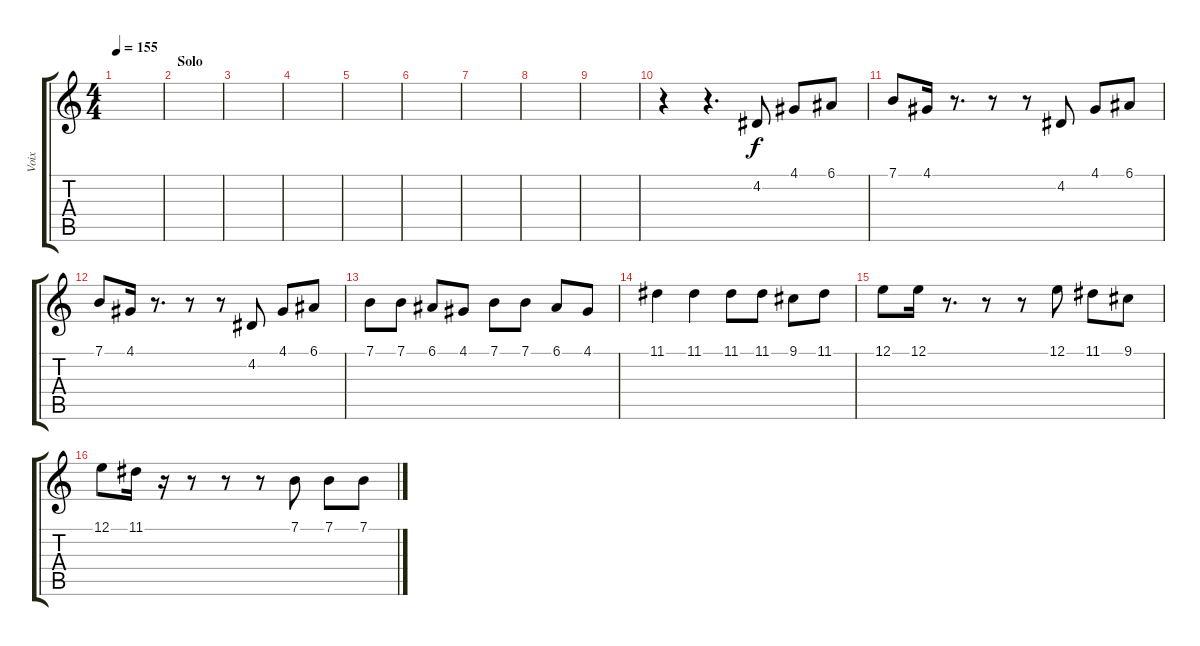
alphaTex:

\track ("Voix" "Voix") {instrument clarinet}
\staff {score tabs}
\tuning (E4 B3 G3 D3 A2 E2) {hide}
\ts (4 4)
\tempo 155
\clef g2
\ks c
|
\section ("" "Solo")
|
|
|
|
|
|
|
|
r.4 r.4{d} 4.2.8 4.1.8 6.1.8 |
\section ("" "")
7.1.8 4.1.16 r.8{d} r.8 r.8 4.2.8 4.1.8 6.1.8 |
7.1.8 4.1.16 r.8{d} r.8 r.8 4.2.8 4.1.8 6.1.8 |
7.1.8 7.1.8 6.1.8 4.1.8 7.1.8 7.1.8 6.1.8 4.1.8 |
11.1.4 11.1.4 11.1.8 11.1.8 9.1.8 11.1.8 |
12.1.8 12.1.16 r.8{d} r.8 r.8 12.1.8 11.1.8 9.1.8 |
12.1.8 11.1.16 r.16 r.8 r.8 r.8 7.1.8 7.1.8 7.1.8
